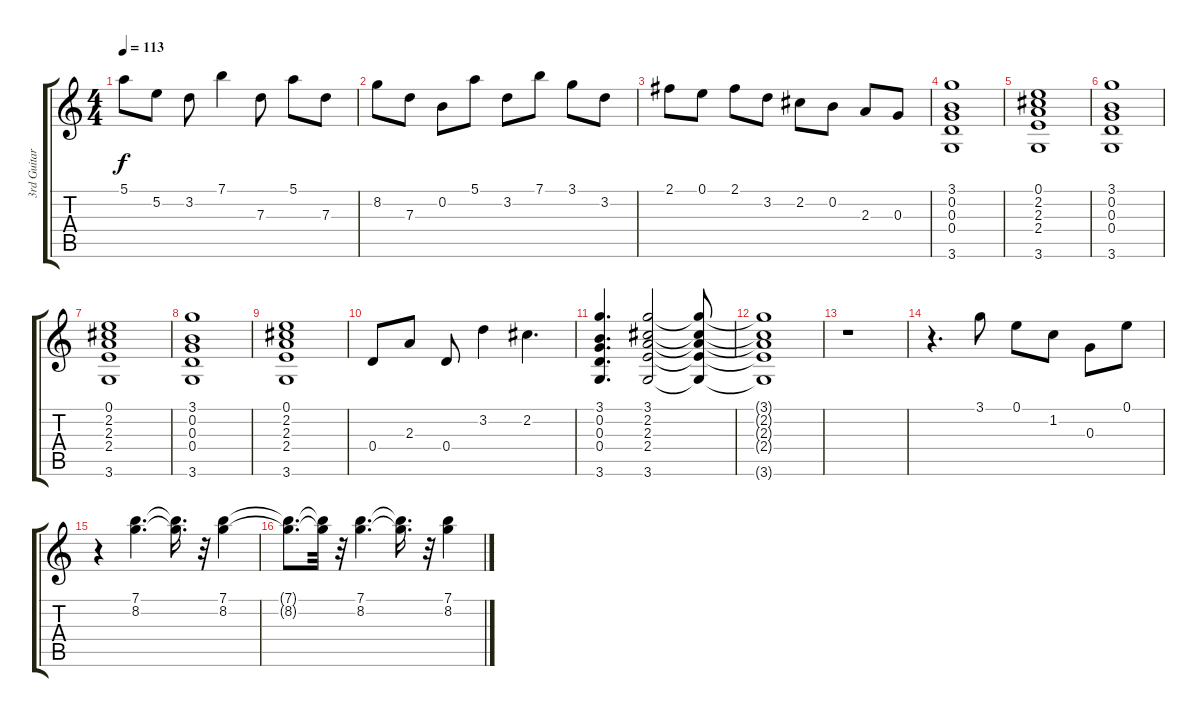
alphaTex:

\track ("3rd Guitar" "3rd Guitar") {instrument electricguitarclean}
\staff {score tabs}
\tuning (E4 B3 G3 D3 A2 E2) {hide}
\ts (4 4)
\tempo 113
\clef g2
\ks c
5.1.8{dy f} 5.2.8 3.2.8 7.1.4 7.3.8 5.1.8 7.3.8 |
8.2.8 7.3.8 0.2.8 5.1.8 3.2.8 7.1.8 3.1.8 3.2.8 |
2.1.8 0.1.8 2.1.8 3.2.8 2.2.8 0.2.8 2.3.8 0.3.8 |
(3.1 0.2 0.3 0.4 3.6).1 |
(0.1 2.2 2.3 2.4 3.6).1 |
(3.1 0.2 0.3 0.4 3.6).1 |
(0.1 2.2 2.3 2.4 3.6).1 |
(3.1 0.2 0.3 0.4 3.6).1 |
(0.1 2.2 2.3 2.4 3.6).1 |
0.4.8 2.3.8 0.4.8 3.2.4 2.2.4{d} |
(3.1 0.2 0.3 0.4 3.6).4{d} (3.1 2.2 2.3 2.4 3.6).2 (3.1{t} 2.2{t} 2.3{t} 2.4{t} 3.6{t}).8 |
(3.1{t} 2.2{t} 2.3{t} 2.4{t} 3.6{t}).1 |
r.1 |
r.4{d} 3.1.8 0.1.8 1.2.8 0.3.8 0.1.8 |
r.4 (7.1 8.2).4{d} (7.1{t} 8.2{t}).16{d} r.32 (7.1 8.2).4 |
(7.1{t} 8.2{t}).8{d} (7.1{t} 8.2{t}).32 r.32 (7.1 8.2).4{d} (7.1{t} 8.2{t}).16{d} r.32 (7.1 8.2).4
